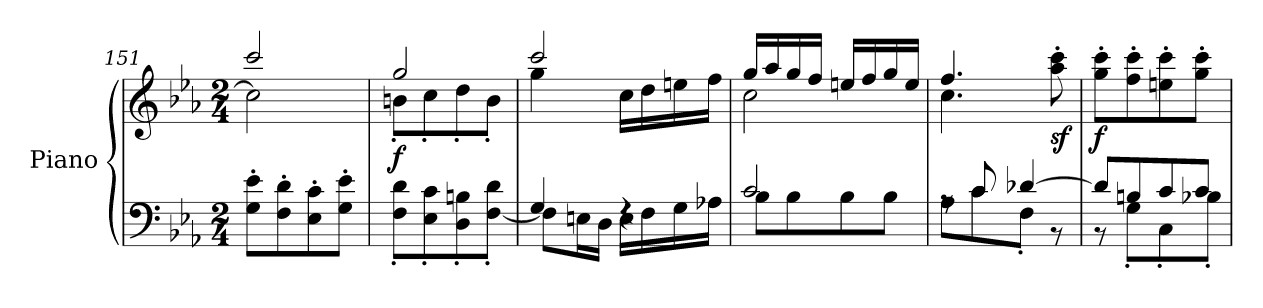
**kern	**kern	**dynam
*part1	*part1	*part1
*staff2	*staff1	*staff1/2
*I"Piano	*	*
*I'Pno	*	*
*clefF4	*clefG2	*
*k[b-e-a-]	*k[b-e-a-]	*
*M2/4	*M2/4	*
=151	=151	=151
*	*^	*
8G\' 8e-\'L	2ccc/	2cc\]	.
8F\' 8d\'	.	.	.
8E-\' 8c\'	.	.	.
8G\' 8e-\'J	.	.	.
=152	=152	=152	=152
*^	*	*	*
!	!	!	!	!LO:DY:b
2ryy	8F\' 8d\'L	2gg/	8bn'\L	f
.	8E-\' 8c\'	.	8cc'\	.
.	8D\' 8Bn\'	.	8dd'\	.
.	[8F\' 8d\'J	.	8b'\J	.
=153	=153	=153	=153	=153
4G/	8F\L]	2ccc/	4gg\	.
.	16En\L	.	.	.
.	16D\JJ	.	.	.
4rF	16E\LL	.	16cc\LL	.
.	16F\	.	16dd\	.
.	16G\	.	16een\	.
.	16A-X\JJ	.	16ff\JJ	.
=154	=154	=154	=154	=154
2c/	8B-\L	16gg/LL	2cc\	.
.	.	16aa-/	.	.
.	8B-\	16gg/	.	.
.	.	16ff/JJ	.	.
.	8B-\	16een/LL	.	.
.	.	16ff/	.	.
.	8B-\J	16gg/	.	.
.	.	16ee/JJ	.	.
!!LO:LB:g=z	!!
=155	=155	=155	=155	=155
8rA	8A-\L	4.ff/	4.cc\	.
8c/	8c\	.	.	.
[4d-X/	8F'\J	.	.	.
!	!	!	!	!LO:DY:b
.	8r	8aa-\' 8ccc\'	8ryy	sf
=156	=156	=156	=156	=156
!	!	!	!	!LO:DY:b
*	*	*v	*v	*
8d-/L]	8r	8gg\' 8ccc\'L	f
8Bn/	8G'\L	8ff\' 8ccc\'	.
8c/	8C'\	8een\' 8ccc\'	.
8c/J	8B-X'\J	8gg\' 8ccc\'J	.
*v	*v	*	*
=	=	=
*-	*-	*-
